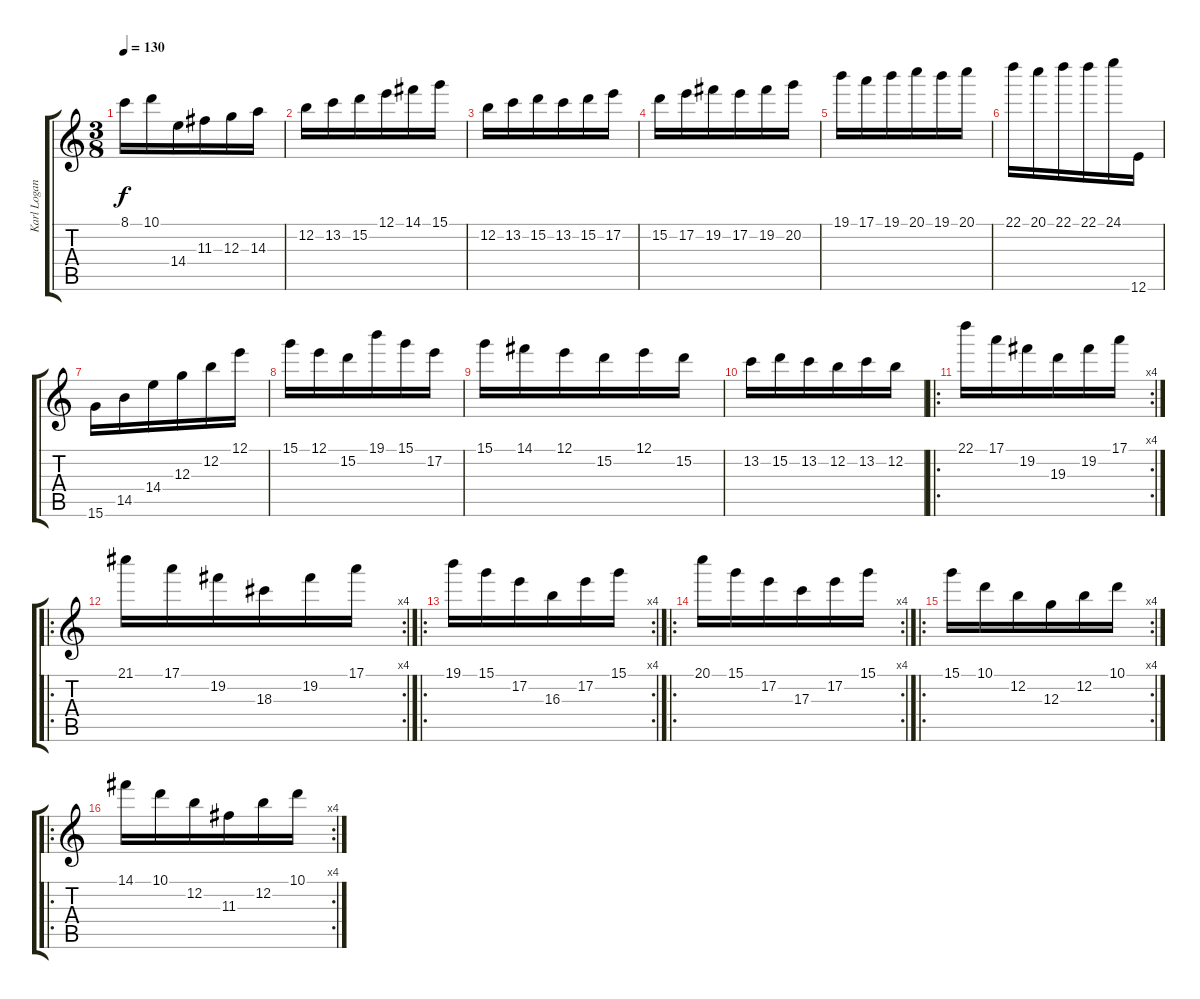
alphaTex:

\track ("Karl Logan" "Karl Logan") {instrument distortionguitar}
\staff {score tabs}
\tuning (E4 B3 G3 D3 A2 E2) {hide}
\ts (3 8)
\tempo 130
\clef g2
\ks c
8.1.16{dy f} 10.1.16 14.4.16 11.3.16 12.3.16 14.3.16 |
12.2.16 13.2.16 15.2.16 12.1.16 14.1.16 15.1.16 |
12.2.16 13.2.16 15.2.16 13.2.16 15.2.16 17.2.16 |
15.2.16 17.2.16 19.2.16 17.2.16 19.2.16 20.2.16 |
19.1.16 17.1.16 19.1.16 20.1.16 19.1.16 20.1.16 |
22.1.16 20.1.16 22.1.16 22.1.16 24.1.16 12.6.16 |
15.6.16 14.5.16 14.4.16 12.3.16 12.2.16 12.1.16 |
15.1.16 12.1.16 15.2.16 19.1.16 15.1.16 17.2.16 |
15.1.16 14.1.16 12.1.16 15.2.16 12.1.16 15.2.16 |
13.2.16 15.2.16 13.2.16 12.2.16 13.2.16 12.2.16 |
\ro
\rc 4
22.1.16 17.1.16 19.2.16 19.3.16 19.2.16 17.1.16 |
\ro
\rc 4
21.1.16 17.1.16 19.2.16 18.3.16 19.2.16 17.1.16 |
\ro
\rc 4
19.1.16 15.1.16 17.2.16 16.3.16 17.2.16 15.1.16 |
\ro
\rc 4
20.1.16 15.1.16 17.2.16 17.3.16 17.2.16 15.1.16 |
\ro
\rc 4
15.1.16 10.1.16 12.2.16 12.3.16 12.2.16 10.1.16 |
\ro
\rc 4
14.1.16 10.1.16 12.2.16 11.3.16 12.2.16 10.1.16
